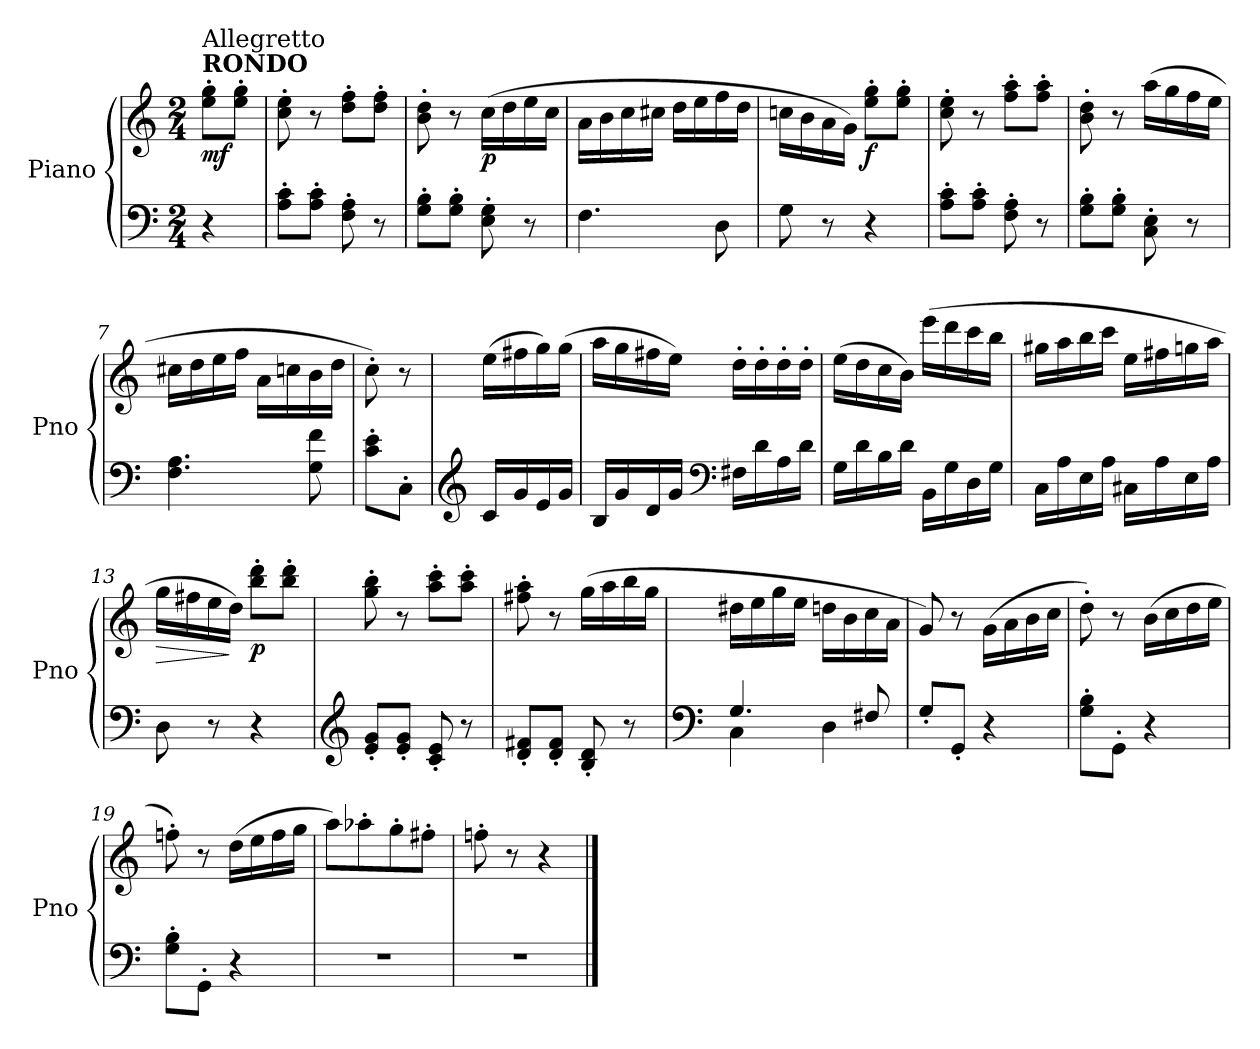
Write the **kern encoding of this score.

**kern	**kern	**dynam
*part1	*part1	*part1
*staff2	*staff1	*staff1/2
*I"Piano	*	*
*I'Pno	*	*
*clefF4	*clefG2	*
*k[]	*k[]	*
*M2/4	*M2/4	*
=	=	=
!	!LO:TX:a:B:t=RONDO	!
!	!LO:TX:a:t=Allegretto	!
!	!	!LO:DY:b
4r	8ee\' 8gg\'L	mf
.	8ee\' 8gg\'J	.
=1	=1	=1
8A\' 8c\'L	8cc\' 8ee\'	.
8A\' 8c\'J	8r	.
8F\' 8A\'	8dd\' 8ff\'L	.
8r	8dd\' 8ff\'J	.
=2	=2	=2
8G\' 8B\'L	8b\' 8dd\'	.
8G\' 8B\'J	8r	.
!	!	!LO:DY:b
8E\' 8G\'	(>16cc\LL	p
.	16dd\	.
8r	16ee\	.
.	16cc\JJ	.
=3	=3	=3
4.F\	16a\LL	.
.	16b\	.
.	16cc\	.
.	16cc#X\JJ	.
.	16dd\LL	.
.	16ee\	.
8D\	16ff\	.
.	16dd\JJ	.
=4	=4	=4
8G\	16ccn\LL	.
.	16b\	.
8r	16a\	.
.	16g\JJ)	.
!	!	!LO:DY:b
4r	8ee\' 8gg\'L	f
.	8ee\' 8gg\'J	.
=5	=5	=5
8A\' 8c\'L	8cc\' 8ee\'	.
8A\' 8c\'J	8r	.
8F\' 8A\'	8ff\' 8aa\'L	.
8r	8ff\' 8aa\'J	.
=6	=6	=6
8G\' 8B\'L	8b\' 8dd\'	.
8G\' 8B\'J	8r	.
8C\' 8E\'	(>16aa\LL	.
.	16gg\	.
8r	16ff\	.
.	16ee\JJ	.
!!LO:LB:g=z
=7	=7	=7
4.F\ 4.A\	16cc#X\LL	.
.	16dd\	.
.	16ee\	.
.	16ff\JJ	.
.	16a\LL	.
.	16ccn\	.
8G\ 8f\	16b\	.
.	16dd\JJ	.
=8	=8	=8
8c\' 8e\'L	8cc'\)	.
8C'\J	8r	.
=9	=9	=9
*clefG2	*	*
!	!	!LO:DY:b=2
!	!	!LO:DY:n=1:b
16c/LL	(>16ee\LL	other-dynamics mf
16g/	16ff#X\	.
16e/	16gg\)	.
16g/JJ	(>16gg\JJ	.
=10	=10	=10
16B/LL	16aa\LL	.
16g/	16gg\	.
16d/	16ff#X\	.
16g/JJ	16ee\JJ)	.
*clefF4	*	*
16F#X\LL	16dd'\LL	.
16d\	16dd'\	.
16A\	16dd'\	.
16d\JJ	16dd'\JJ	.
=11	=11	=11
16G\LL	(>16ee\LL	.
16d\	16dd\	.
16B\	16cc\	.
16d\JJ	16b\JJ)	.
16BB\LL	(>16eee\LL	.
16G\	16ddd\	.
16D\	16ccc\	.
16G\JJ	16bb\JJ	.
!!LO:LB:g=z
=12	=12	=12
16C\LL	16gg#X\LL	.
16A\	16aa\	.
16E\	16bb\	.
16A\JJ	16ccc\JJ	.
16C#X\LL	16ee\LL	.
16A\	16ff#X\	.
16E\	16ggn\	.
16A\JJ	16aa\JJ	.
=13	=13	=13
!	!	!LO:HP:b
8D\	16gg\LL	>
.	16ff#X\	.
8r	16ee\	.
.	16dd\JJ)	]
!	!	!LO:DY:b
4r	8bb\' 8ddd\'L	p
.	8bb\' 8ddd\'J	.
=14	=14	=14
*clefG2	*	*
8e/' 8g/'L	8gg\' 8bb\'	.
8e/' 8g/'J	8r	.
8c/' 8e/'	8aa\' 8ccc\'L	.
8r	8aa\' 8ccc\'J	.
=15	=15	=15
8d/' 8f#X/'L	8ff#X\' 8aa\'	.
8d/' 8f#/'J	8r	.
8B/' 8d/'	(>16gg\LL	.
.	16aa\	.
8r	16bb\	.
.	16gg\JJ	.
=16	=16	=16
*clefF4	*	*
*^	*	*
4.G/	4C\	16dd#X\LL	.
.	.	16ee\	.
.	.	16gg\	.
.	.	16ee\JJ	.
.	4D\	16ddn\LL	.
.	.	16b\	.
8F#X/	.	16cc\	.
.	.	16a\JJ	.
*v	*v	*	*
!!LO:LB:g=z
=17	=17	=17
8G'/L	8g/)	.
8GG'/J	8r	.
4r	(>16g\LL	.
.	16a\	.
.	16b\	.
.	16cc\JJ	.
=18	=18	=18
8G\' 8B\'L	8dd'\)	.
8GG'\J	8r	.
4r	(>16b\LL	.
.	16cc\	.
.	16dd\	.
.	16ee\JJ	.
=19	=19	=19
8G\' 8B\'L	8ffn'\)	.
8GG'\J	8r	.
4r	(>16dd\LL	.
.	16ee\	.
.	16ff\	.
.	16gg\JJ	.
=20	=20	=20
2r	8aa\L)	.
.	8aa-X'\	.
.	8gg'\	.
.	8ff#X'\J	.
=21	=21	=21
2r	8ffn'\	.
.	8r	.
.	4r	.
==	==	==
*-	*-	*-
